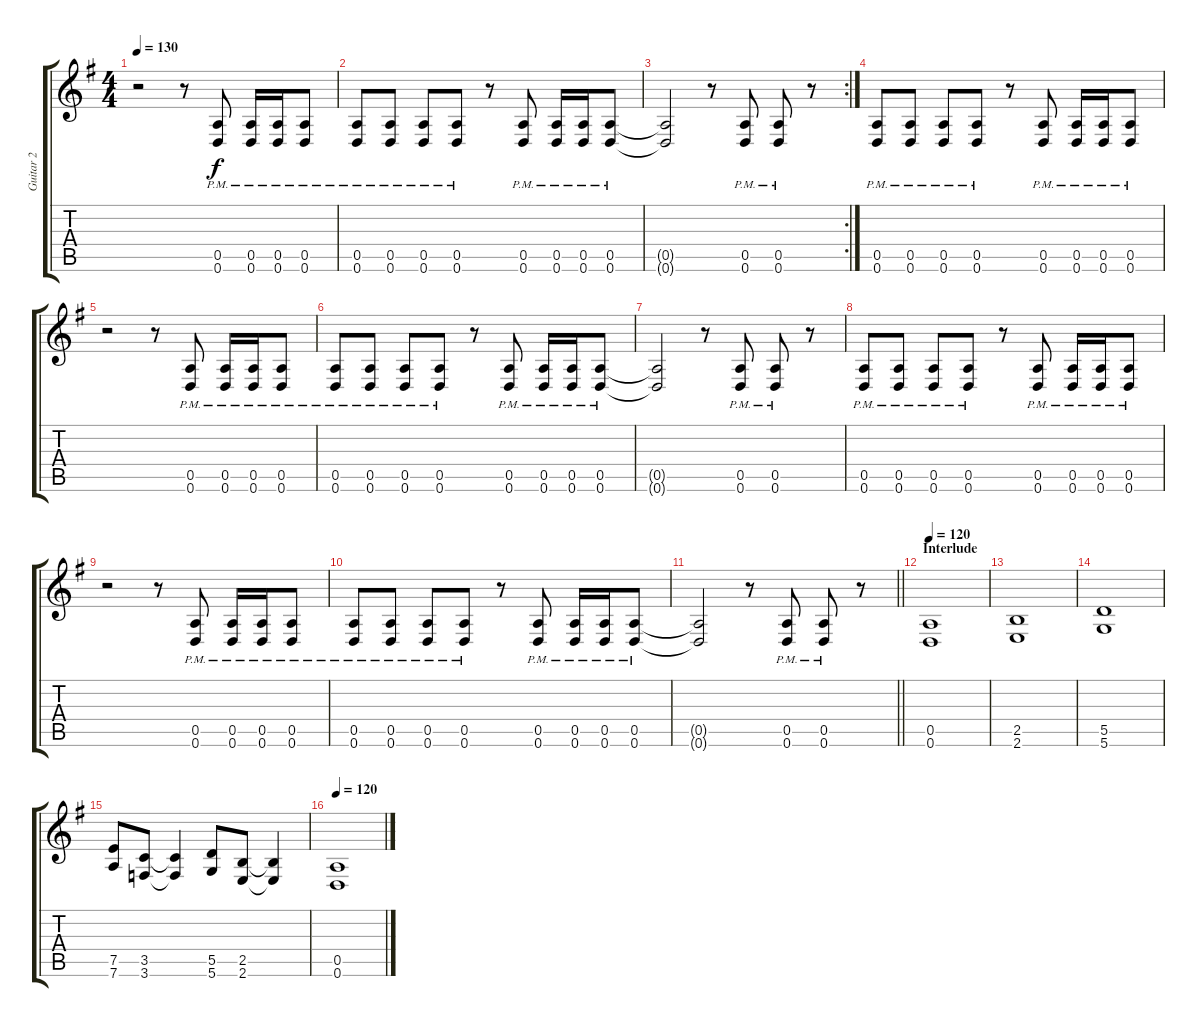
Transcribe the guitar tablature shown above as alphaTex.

\track ("Guitar 2" "Guitar 2") {instrument overdrivenguitar}
\staff {score tabs}
\tuning (E4 B3 G3 D3 A2 D2) {hide}
\ts (4 4)
\tempo 130
\clef g2
\ks g
r.2{dy f} r.8 (0.5{pm} 0.6{pm}).8 (0.5{pm} 0.6{pm}).16 (0.5{pm} 0.6{pm}).16 (0.5{pm} 0.6{pm}).8 |
(0.5{pm} 0.6{pm}).8 (0.5{pm} 0.6{pm}).8 (0.5{pm} 0.6{pm}).8 (0.5{pm} 0.6{pm}).8 r.8 (0.5{pm} 0.6{pm}).8 (0.5{pm} 0.6{pm}).16 (0.5{pm} 0.6{pm}).16 (0.5{pm} 0.6{pm}).8 |
\rc 2
(0.5{t} 0.6{t}).2 r.8 (0.5{pm} 0.6{pm}).8 (0.5{pm} 0.6{pm}).8 r.8 |
(0.5{pm} 0.6{pm}).8 (0.5{pm} 0.6{pm}).8 (0.5{pm} 0.6{pm}).8 (0.5{pm} 0.6{pm}).8 r.8 (0.5{pm} 0.6{pm}).8 (0.5{pm} 0.6{pm}).16 (0.5{pm} 0.6{pm}).16 (0.5{pm} 0.6{pm}).8 |
r.2 r.8 (0.5{pm} 0.6{pm}).8 (0.5{pm} 0.6{pm}).16 (0.5{pm} 0.6{pm}).16 (0.5{pm} 0.6{pm}).8 |
(0.5{pm} 0.6{pm}).8 (0.5{pm} 0.6{pm}).8 (0.5{pm} 0.6{pm}).8 (0.5{pm} 0.6{pm}).8 r.8 (0.5{pm} 0.6{pm}).8 (0.5{pm} 0.6{pm}).16 (0.5{pm} 0.6{pm}).16 (0.5{pm} 0.6{pm}).8 |
(0.5{t} 0.6{t}).2 r.8 (0.5{pm} 0.6{pm}).8 (0.5{pm} 0.6{pm}).8 r.8 |
(0.5{pm} 0.6{pm}).8 (0.5{pm} 0.6{pm}).8 (0.5{pm} 0.6{pm}).8 (0.5{pm} 0.6{pm}).8 r.8 (0.5{pm} 0.6{pm}).8 (0.5{pm} 0.6{pm}).16 (0.5{pm} 0.6{pm}).16 (0.5{pm} 0.6{pm}).8 |
r.2 r.8 (0.5{pm} 0.6{pm}).8 (0.5{pm} 0.6{pm}).16 (0.5{pm} 0.6{pm}).16 (0.5{pm} 0.6{pm}).8 |
(0.5{pm} 0.6{pm}).8 (0.5{pm} 0.6{pm}).8 (0.5{pm} 0.6{pm}).8 (0.5{pm} 0.6{pm}).8 r.8 (0.5{pm} 0.6{pm}).8 (0.5{pm} 0.6{pm}).16 (0.5{pm} 0.6{pm}).16 (0.5{pm} 0.6{pm}).8 |
\barLineRight lightlight
(0.5{t} 0.6{t}).2 r.8 (0.5{pm} 0.6{pm}).8 (0.5{pm} 0.6{pm}).8 r.8 |
\section ("" "Interlude")
\tempo 120
(0.5 0.6).1 |
(2.5 2.6).1 |
(5.5 5.6).1 |
(7.5 7.6).8 (3.5 3.6).8 (3.5{t} 3.6{t}).4 (5.5 5.6).8 (2.5 2.6).8 (2.5{t} 2.6{t}).4 |
\tempo 120
(0.5 0.6).1
